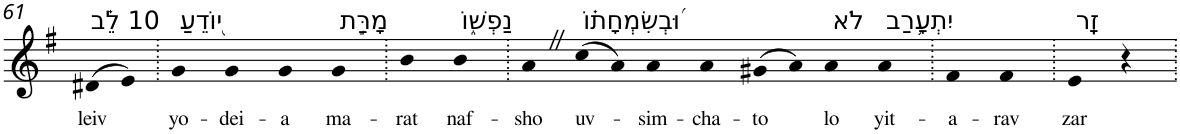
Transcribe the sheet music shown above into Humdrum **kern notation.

**kern	**text
*part1	*part1
*staff1	*staff1
*I"Piano	*
*I'Pno	*
!!LO:PB:g=z
*clefG2	*
*k[f#]	*
*G:	*
=61	=61
!LO:TX:a:t=10 לֵ֗ב	!
!	!LO:LY:b
(>8d#X	leiv
8e)	.
=62.	=62.
!LO:TX:a:t=י֭וֹדֵעַ	!
!	!LO:LY:b
4g	yo-
!	!LO:LY:b
4g	-dei-
!	!LO:LY:b
4g	-a
!LO:TX:a:t=מָרַּ֣ת	!
!	!LO:LY:b
4g	ma-
=63.	=63.
!	!LO:LY:b
4b	-rat
!LO:TX:a:t=נַפְשׁ֑וֹ	!
!	!LO:LY:b
4b	naf-
=64.	=64.
!	!LO:LY:b
4aZ	-sho
!LO:TX:a:t=וּ֝בְשִׂמְחָת֗וֹ	!
!	!LO:LY:b
(>8cc	uv-
8a)	.
!	!LO:LY:b
4a	-sim-
!	!LO:LY:b
4a	-cha-
!	!LO:LY:b
(>8g#X	-to
8a)	.
!LO:TX:a:t=לֹא	!
!	!LO:LY:b
4a	lo
!LO:TX:a:t=יִתְעָ֥רַב	!
!	!LO:LY:b
4a	yit-
=65.	=65.
!	!LO:LY:b
4f#	-a-
!	!LO:LY:b
4f#	-rav
=66.	=66.
!LO:TX:a:t=זָֽר	!
!	!LO:LY:b
4e	zar
4r	.
=.	=.
*-	*-
